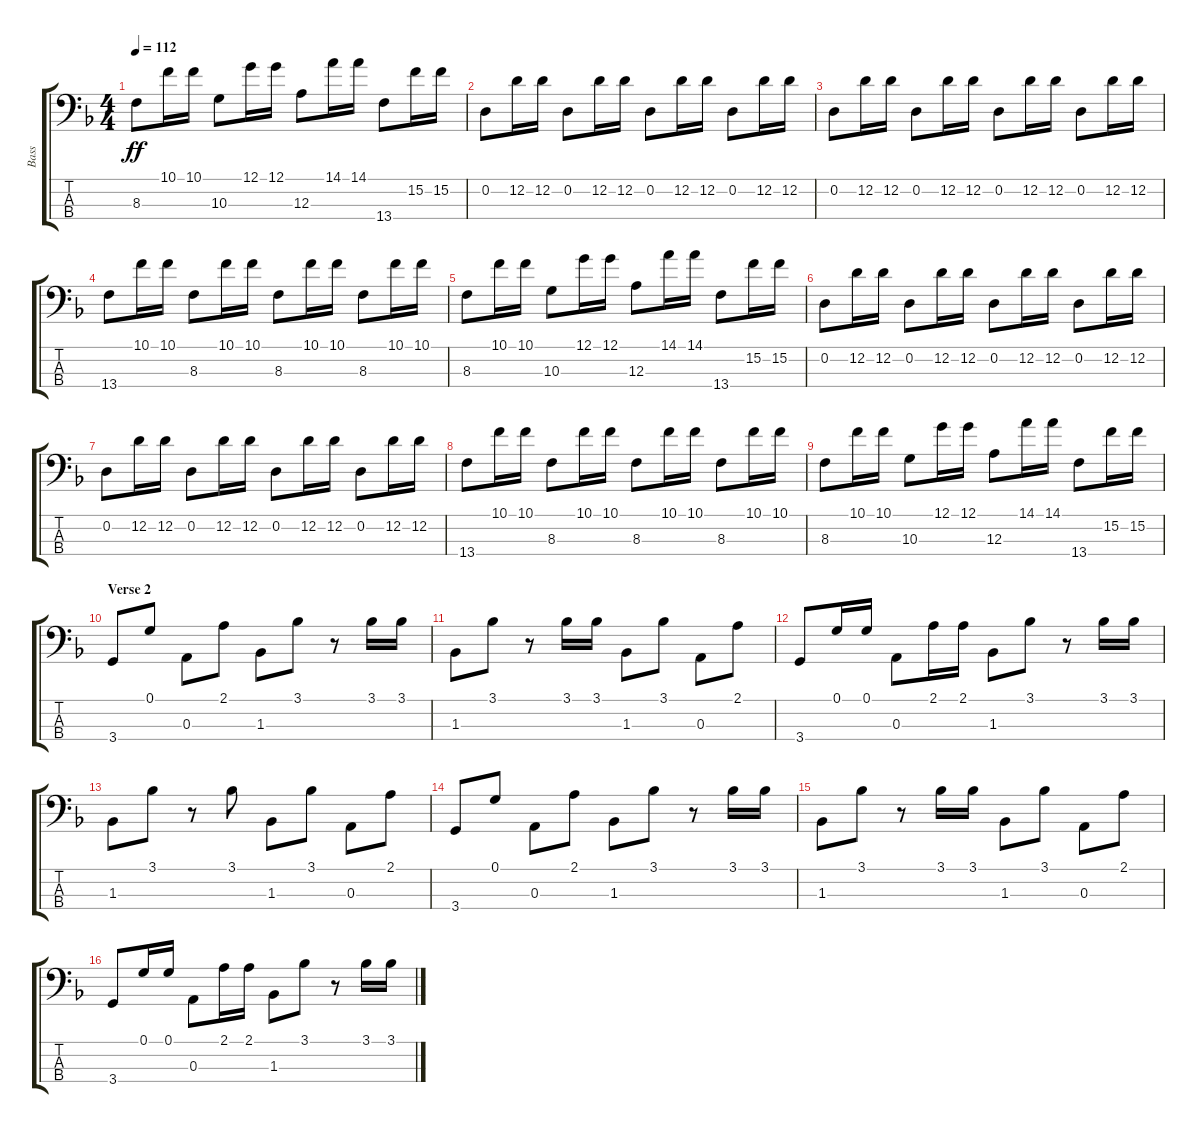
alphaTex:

\track ("Bass" "Bass") {instrument electricbassfinger}
\staff {score tabs}
\tuning (G2 D2 A1 E1) {hide}
\ts (4 4)
\tempo 112
\clef f4
\ks f
8.3.8{dy ff} 10.1.16 10.1.16 10.3.8 12.1.16 12.1.16 12.3.8 14.1.16 14.1.16 13.4.8 15.2.16 15.2.16 |
0.2.8 12.2.16 12.2.16 0.2.8 12.2.16 12.2.16 0.2.8 12.2.16 12.2.16 0.2.8 12.2.16 12.2.16 |
0.2.8 12.2.16 12.2.16 0.2.8 12.2.16 12.2.16 0.2.8 12.2.16 12.2.16 0.2.8 12.2.16 12.2.16 |
13.4.8 10.1.16 10.1.16 8.3.8 10.1.16 10.1.16 8.3.8 10.1.16 10.1.16 8.3.8 10.1.16 10.1.16 |
8.3.8 10.1.16 10.1.16 10.3.8 12.1.16 12.1.16 12.3.8 14.1.16 14.1.16 13.4.8 15.2.16 15.2.16 |
0.2.8 12.2.16 12.2.16 0.2.8 12.2.16 12.2.16 0.2.8 12.2.16 12.2.16 0.2.8 12.2.16 12.2.16 |
0.2.8 12.2.16 12.2.16 0.2.8 12.2.16 12.2.16 0.2.8 12.2.16 12.2.16 0.2.8 12.2.16 12.2.16 |
13.4.8 10.1.16 10.1.16 8.3.8 10.1.16 10.1.16 8.3.8 10.1.16 10.1.16 8.3.8 10.1.16 10.1.16 |
8.3.8 10.1.16 10.1.16 10.3.8 12.1.16 12.1.16 12.3.8 14.1.16 14.1.16 13.4.8 15.2.16 15.2.16 |
\section ("" "Verse 2")
3.4.8 0.1.8 0.3.8 2.1.8 1.3.8 3.1.8 r.8 3.1.16 3.1.16 |
1.3.8 3.1.8 r.8 3.1.16 3.1.16 1.3.8 3.1.8 0.3.8 2.1.8 |
3.4.8 0.1.16 0.1.16 0.3.8 2.1.16 2.1.16 1.3.8 3.1.8 r.8 3.1.16 3.1.16 |
1.3.8 3.1.8 r.8 3.1.8 1.3.8 3.1.8 0.3.8 2.1.8 |
3.4.8 0.1.8 0.3.8 2.1.8 1.3.8 3.1.8 r.8 3.1.16 3.1.16 |
1.3.8 3.1.8 r.8 3.1.16 3.1.16 1.3.8 3.1.8 0.3.8 2.1.8 |
3.4.8 0.1.16 0.1.16 0.3.8 2.1.16 2.1.16 1.3.8 3.1.8 r.8 3.1.16 3.1.16
